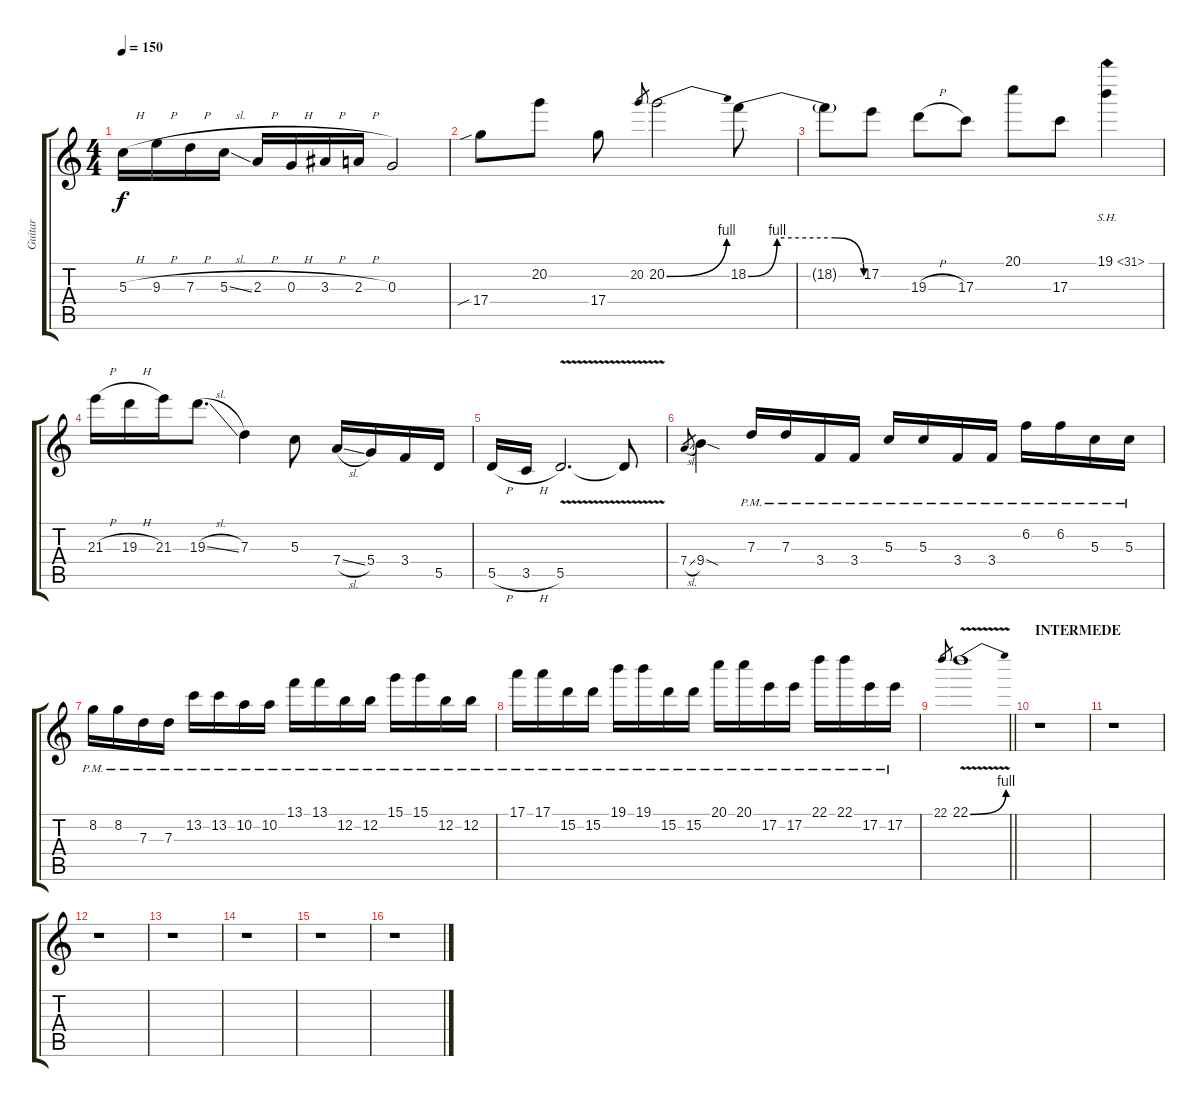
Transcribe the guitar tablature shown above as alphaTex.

\track ("Guitar" "Guitar") {instrument distortionguitar}
\staff {score tabs}
\tuning (E4 B3 G3 D3 A2 E2) {hide}
\ts (4 4)
\tempo 150
\clef g2
\ks c
5.3{h}.16{dy f} 9.3{h}.16 7.3{h}.16 5.3{sl}.16 2.3{h}.16 0.3{h}.16 3.3{h}.16 2.3{h}.16 0.3.2 |
17.4{sib}.8 20.2.8 17.4.8 20.2.8{gr} 20.2{be (bend 0 0 60 4)}.2 18.2{be (custom 0 0 15 4 30 4 45 4 60 0)}.8 |
18.2{t}.8 17.2.8 19.3{h}.8 17.3.8 20.1.8 17.3.8 19.1{sh 12}.4 |
21.3{h}.16 19.3{h}.16 21.3.16 19.3{sl}.8{d} 7.3.4 5.3.8 7.4{sl}.16 5.4.16 3.4.16 5.5.16 |
5.5{h}.16 3.5{h}.16 5.5{v}.2{d} 5.5{t}.8 |
7.4{sl}.8{gr} 9.4{sod}.4 7.3{pm}.16 7.3{pm}.16 3.4{pm}.16 3.4{pm}.16 5.3{pm}.16 5.3{pm}.16 3.4{pm}.16 3.4{pm}.16 6.2{pm}.16 6.2{pm}.16 5.3{pm}.16 5.3{pm}.16 |
8.2{pm}.16 8.2{pm}.16 7.3{pm}.16 7.3{pm}.16 13.2{pm}.16 13.2{pm}.16 10.2{pm}.16 10.2{pm}.16 13.1{pm}.16 13.1{pm}.16 12.2{pm}.16 12.2{pm}.16 15.1{pm}.16 15.1{pm}.16 12.2{pm}.16 12.2{pm}.16 |
17.1{pm}.16 17.1{pm}.16 15.2{pm}.16 15.2{pm}.16 19.1{pm}.16 19.1{pm}.16 15.2{pm}.16 15.2{pm}.16 20.1{pm}.16 20.1{pm}.16 17.2{pm}.16 17.2{pm}.16 22.1{pm}.16 22.1{pm}.16 17.2{pm}.16 17.2{pm}.16 |
\barLineRight lightlight
22.1.8{gr} 22.1{be (bend 0 0 60 4) v}.1 |
\section ("" "INTERMEDE")
r.1 |
r.1 |
r.1 |
r.1 |
r.1 |
r.1 |
r.1
